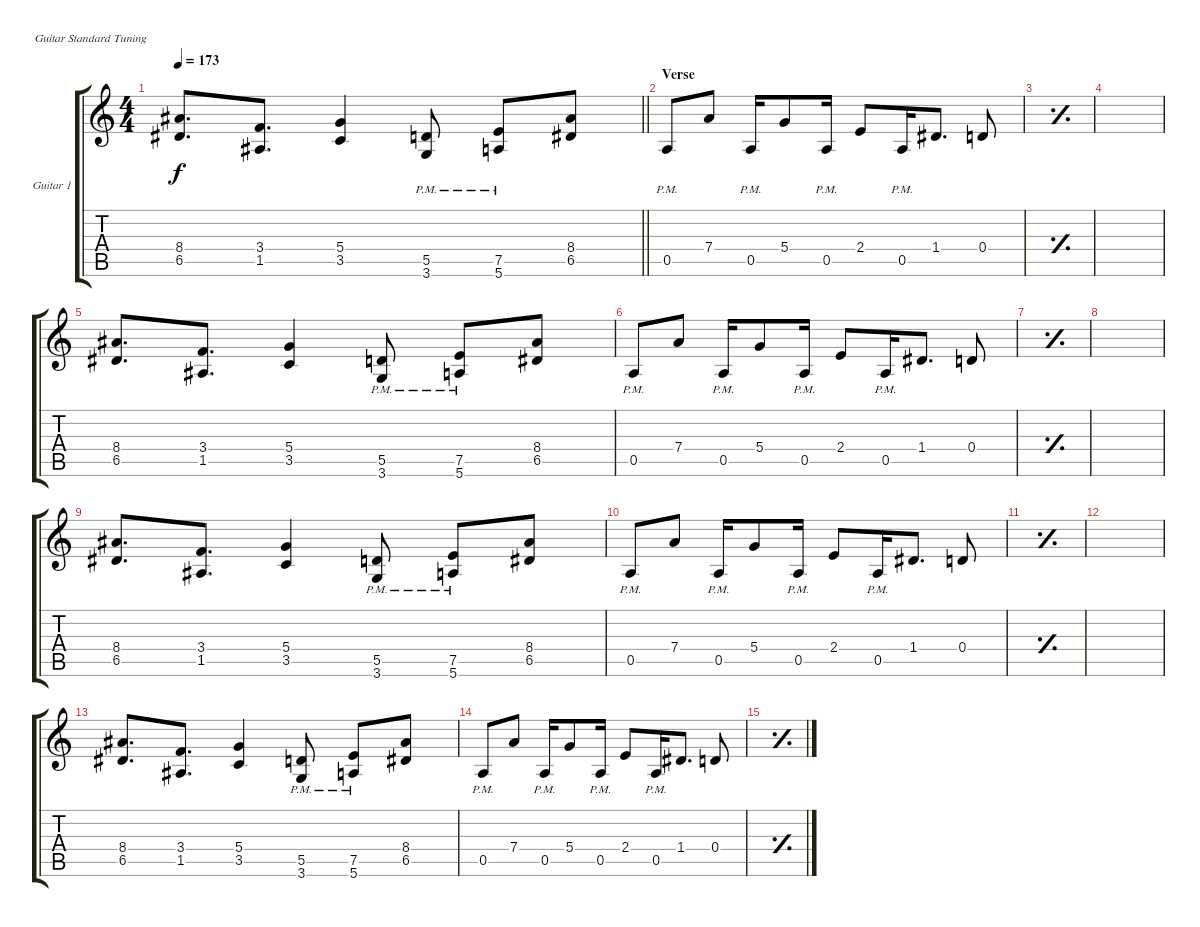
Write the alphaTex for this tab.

\bracketExtendMode groupsimilarinstruments
\firstSystemTrackNameOrientation horizontal
\otherSystemsTrackNameOrientation horizontal
\track ("Guitar 1" "Guitar 1") {instrument distortionguitar}
\staff {score tabs}
\tuning (E4 B3 G3 D3 A2 E2)
\ts (4 4)
\tempo 173
\clef g2
\barLineRight lightlight
\ks c
(8.4 6.5).8{d dy f} (3.4 1.5).8{d} (5.4 3.5).4 (5.5{pm} 3.6{pm}).8 (7.5{pm} 5.6{pm}).8 (8.4 6.5).8 |
\section ("" "Verse")
0.5{pm}.8 7.4.8 0.5{pm}.16 5.4.8 0.5{pm}.16 2.4.8 0.5{pm}.16 1.4.8{d} 0.4.8 |
\simile simple
|
|
\simile none
(8.4 6.5).8{d} (3.4 1.5).8{d} (5.4 3.5).4 (5.5{pm} 3.6{pm}).8 (7.5{pm} 5.6{pm}).8 (8.4 6.5).8 |
0.5{pm}.8 7.4.8 0.5{pm}.16 5.4.8 0.5{pm}.16 2.4.8 0.5{pm}.16 1.4.8{d} 0.4.8 |
\simile simple
|
|
\simile none
(8.4 6.5).8{d} (3.4 1.5).8{d} (5.4 3.5).4 (5.5{pm} 3.6{pm}).8 (7.5{pm} 5.6{pm}).8 (8.4 6.5).8 |
0.5{pm}.8 7.4.8 0.5{pm}.16 5.4.8 0.5{pm}.16 2.4.8 0.5{pm}.16 1.4.8{d} 0.4.8 |
\simile simple
|
|
\simile none
(8.4 6.5).8{d} (3.4 1.5).8{d} (5.4 3.5).4 (5.5{pm} 3.6{pm}).8 (7.5{pm} 5.6{pm}).8 (8.4 6.5).8 |
0.5{pm}.8 7.4.8 0.5{pm}.16 5.4.8 0.5{pm}.16 2.4.8 0.5{pm}.16 1.4.8{d} 0.4.8 |
\simile simple
